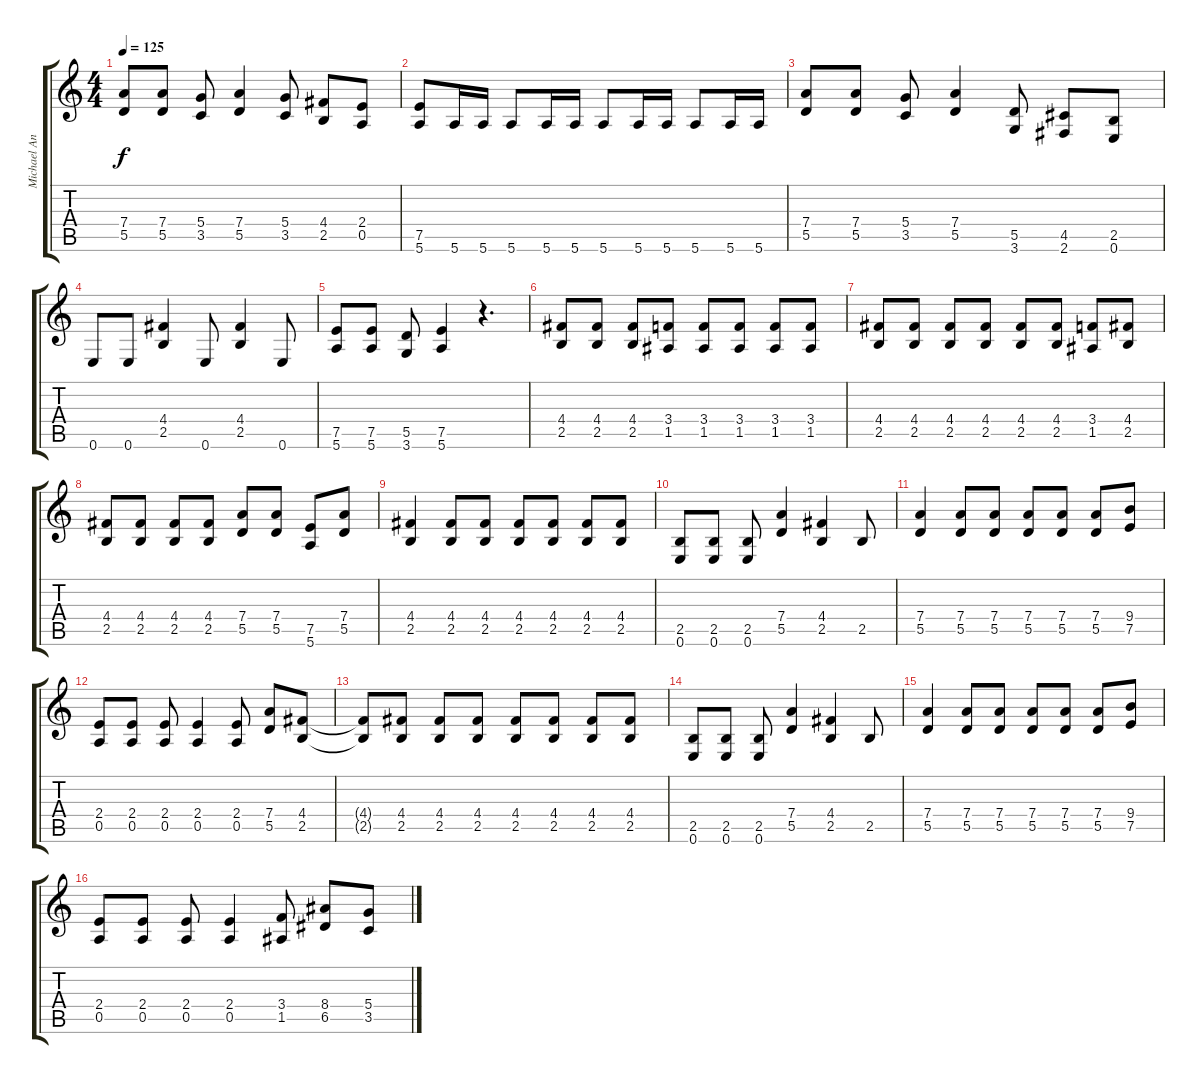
\track ("Michael Angelo" "Michael An") {instrument overdrivenguitar}
\staff {score tabs}
\tuning (E4 B3 G3 D3 A2 E2) {hide}
\ts (4 4)
\tempo 125
\clef g2
\ks c
(7.4 5.5).8{dy f} (7.4 5.5).8 (5.4 3.5).8 (7.4 5.5).4 (5.4 3.5).8 (4.4 2.5).8 (2.4 0.5).8 |
(7.5 5.6).8 5.6.16 5.6.16 5.6.8 5.6.16 5.6.16 5.6.8 5.6.16 5.6.16 5.6.8 5.6.16 5.6.16 |
(7.4 5.5).8 (7.4 5.5).8 (5.4 3.5).8 (7.4 5.5).4 (5.5 3.6).8 (4.5 2.6).8 (2.5 0.6).8 |
0.6.8 0.6.8 (4.4 2.5).4 0.6.8 (4.4 2.5).4 0.6.8 |
(7.5 5.6).8 (7.5 5.6).8 (5.5 3.6).8 (7.5 5.6).4 r.4{d} |
(4.4 2.5).8 (4.4 2.5).8 (4.4 2.5).8 (3.4 1.5).8 (3.4 1.5).8 (3.4 1.5).8 (3.4 1.5).8 (3.4 1.5).8 |
(4.4 2.5).8 (4.4 2.5).8 (4.4 2.5).8 (4.4 2.5).8 (4.4 2.5).8 (4.4 2.5).8 (3.4 1.5).8 (4.4 2.5).8 |
(4.4 2.5).8 (4.4 2.5).8 (4.4 2.5).8 (4.4 2.5).8 (7.4 5.5).8 (7.4 5.5).8 (7.5 5.6).8 (7.4 5.5).8 |
(4.4 2.5).4 (4.4 2.5).8 (4.4 2.5).8 (4.4 2.5).8 (4.4 2.5).8 (4.4 2.5).8 (4.4 2.5).8 |
(2.5 0.6).8 (2.5 0.6).8 (2.5 0.6).8 (7.4 5.5).4 (4.4 2.5).4 2.5.8 |
(7.4 5.5).4 (7.4 5.5).8 (7.4 5.5).8 (7.4 5.5).8 (7.4 5.5).8 (7.4 5.5).8 (9.4 7.5).8 |
(2.4 0.5).8 (2.4 0.5).8 (2.4 0.5).8 (2.4 0.5).4 (2.4 0.5).8 (7.4 5.5).8 (4.4 2.5).8 |
(4.4{t} 2.5{t}).8 (4.4 2.5).8 (4.4 2.5).8 (4.4 2.5).8 (4.4 2.5).8 (4.4 2.5).8 (4.4 2.5).8 (4.4 2.5).8 |
(2.5 0.6).8 (2.5 0.6).8 (2.5 0.6).8 (7.4 5.5).4 (4.4 2.5).4 2.5.8 |
(7.4 5.5).4 (7.4 5.5).8 (7.4 5.5).8 (7.4 5.5).8 (7.4 5.5).8 (7.4 5.5).8 (9.4 7.5).8 |
(2.4 0.5).8 (2.4 0.5).8 (2.4 0.5).8 (2.4 0.5).4 (3.4 1.5).8 (8.4 6.5).8 (5.4 3.5).8
